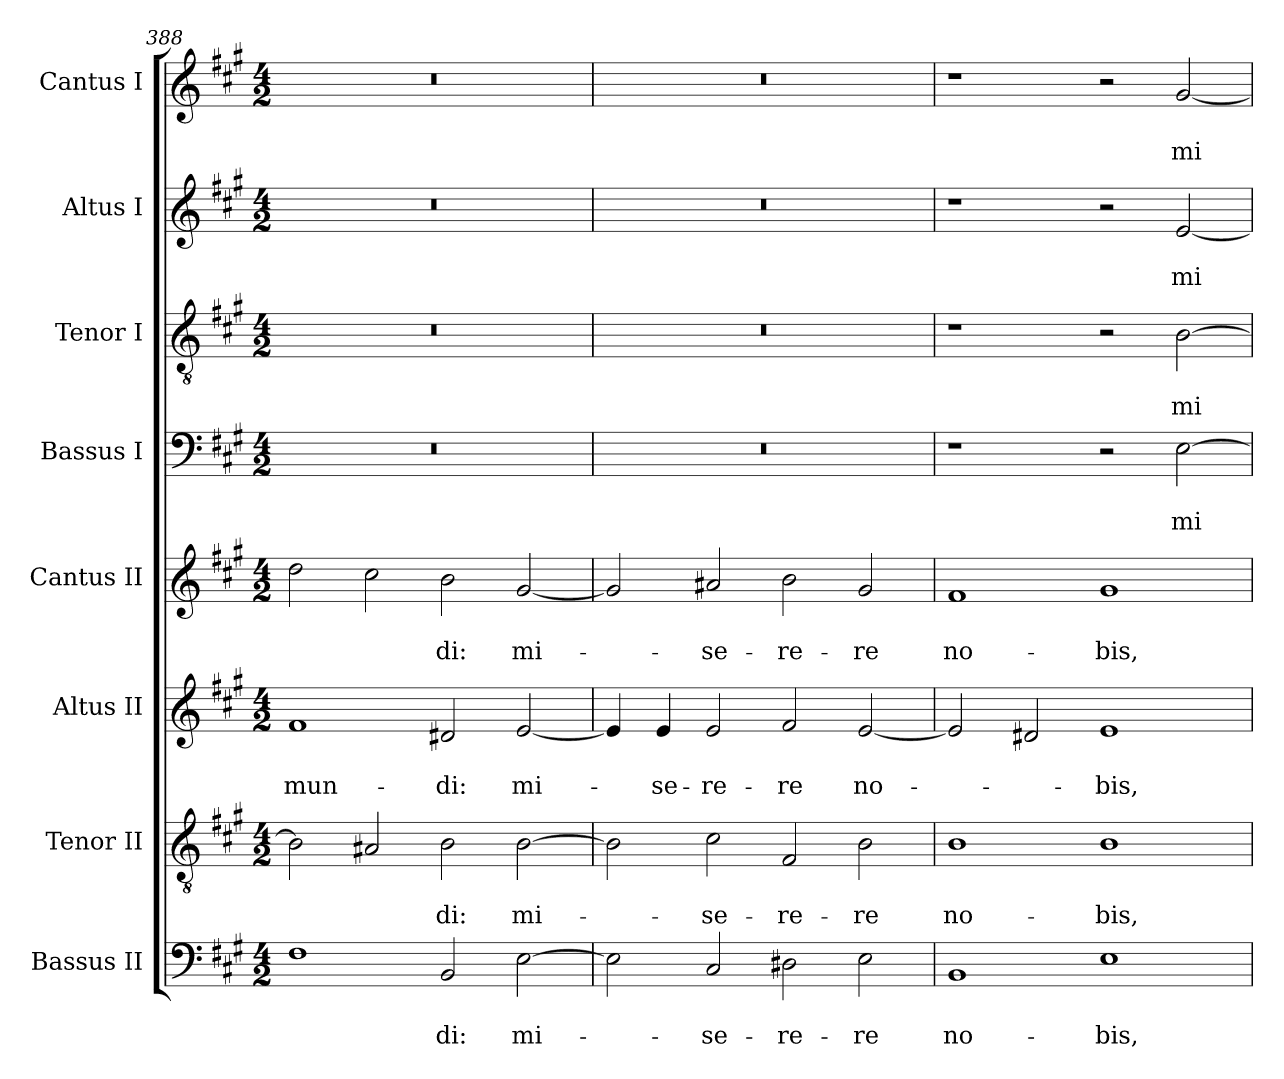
**kern	**text	**text	**kern	**text	**text	**kern	**text	**text	**kern	**text	**text	**kern	**text	**text	**kern	**text	**text	**kern	**text	**text	**kern	**text	**text
*part8	*part8	*part8	*part7	*part7	*part7	*part6	*part6	*part6	*part5	*part5	*part5	*part4	*part4	*part4	*part3	*part3	*part3	*part2	*part2	*part2	*part1	*part1	*part1
*staff8	*staff8	*staff8	*staff7	*staff7	*staff7	*staff6	*staff6	*staff6	*staff5	*staff5	*staff5	*staff4	*staff4	*staff4	*staff3	*staff3	*staff3	*staff2	*staff2	*staff2	*staff1	*staff1	*staff1
*I"Bassus II	*	*	*I"Tenor II	*	*	*I"Altus II	*	*	*I"Cantus II	*	*	*I"Bassus I	*	*	*I"Tenor I	*	*	*I"Altus I	*	*	*I"Cantus I	*	*
*I'B II	*	*	*I'T II	*	*	*I'A II	*	*	*I'C II	*	*	*I'B I	*	*	*I'T I	*	*	*I'A I	*	*	*I'C I	*	*
!!LO:PB:g=z
*clefF4	*	*	*clefGv2	*	*	*clefG2	*	*	*clefG2	*	*	*clefF4	*	*	*clefGv2	*	*	*clefG2	*	*	*clefG2	*	*
*k[f#c#g#]	*	*	*k[f#c#g#]	*	*	*k[f#c#g#]	*	*	*k[f#c#g#]	*	*	*k[f#c#g#]	*	*	*k[f#c#g#]	*	*	*k[f#c#g#]	*	*	*k[f#c#g#]	*	*
*A:	*	*	*A:	*	*	*A:	*	*	*A:	*	*	*A:	*	*	*A:	*	*	*A:	*	*	*A:	*	*
*M4/2	*	*	*M4/2	*	*	*M4/2	*	*	*M4/2	*	*	*M4/2	*	*	*M4/2	*	*	*M4/2	*	*	*M4/2	*	*
=388	=388	=388	=388	=388	=388	=388	=388	=388	=388	=388	=388	=388	=388	=388	=388	=388	=388	=388	=388	=388	=388	=388	=388
1F#	.	.	2B\]	.	.	1f#	.	mun-	2dd\	.	.	0r	.	.	0r	.	.	0r	.	.	0r	.	.
.	.	.	2A#X/	.	.	.	.	.	2cc#\	.	.	.	.	.	.	.	.	.	.	.	.	.	.
2BB/	.	-di:	2B\	.	-di:	2d#X/	.	-di:	2b\	.	-di:	.	.	.	.	.	.	.	.	.	.	.	.
[2E\	.	mi-	[2B\	.	mi-	[2e/	.	mi-	[2g#/	.	mi-	.	.	.	.	.	.	.	.	.	.	.	.
=389	=389	=389	=389	=389	=389	=389	=389	=389	=389	=389	=389	=389	=389	=389	=389	=389	=389	=389	=389	=389	=389	=389	=389
2E\]	.	.	2B\]	.	.	4e/]	.	.	2g#/]	.	.	0r	.	.	0r	.	.	0r	.	.	0r	.	.
.	.	.	.	.	.	4e/	.	-se-	.	.	.	.	.	.	.	.	.	.	.	.	.	.	.
2C#/	.	-se-	2c#\	.	-se-	2e/	.	-re-	2a#X/	.	-se-	.	.	.	.	.	.	.	.	.	.	.	.
2D#X\	.	-re-	2F#/	.	-re-	2f#/	.	-re	2b\	.	-re-	.	.	.	.	.	.	.	.	.	.	.	.
2E\	.	-re	2B\	.	-re	[2e/	.	no-	2g#/	.	-re	.	.	.	.	.	.	.	.	.	.	.	.
=390	=390	=390	=390	=390	=390	=390	=390	=390	=390	=390	=390	=390	=390	=390	=390	=390	=390	=390	=390	=390	=390	=390	=390
1BB	.	no-	1B	.	no-	2e/]	.	.	1f#	.	no-	1r	.	.	1r	.	.	1r	.	.	1r	.	.
.	.	.	.	.	.	2d#X/	.	.	.	.	.	.	.	.	.	.	.	.	.	.	.	.	.
1E	.	-bis,	1B	.	-bis,	1e	.	-bis,	1g#	.	-bis,	2r	.	.	2r	.	.	2r	.	.	2r	.	.
.	.	.	.	.	.	.	.	.	.	.	.	[2E\	.	mi-	[2B\	.	mi-	[2e/	.	mi-	[2g#/	.	mi-
=	=	=	=	=	=	=	=	=	=	=	=	=	=	=	=	=	=	=	=	=	=	=	=
*-	*-	*-	*-	*-	*-	*-	*-	*-	*-	*-	*-	*-	*-	*-	*-	*-	*-	*-	*-	*-	*-	*-	*-
